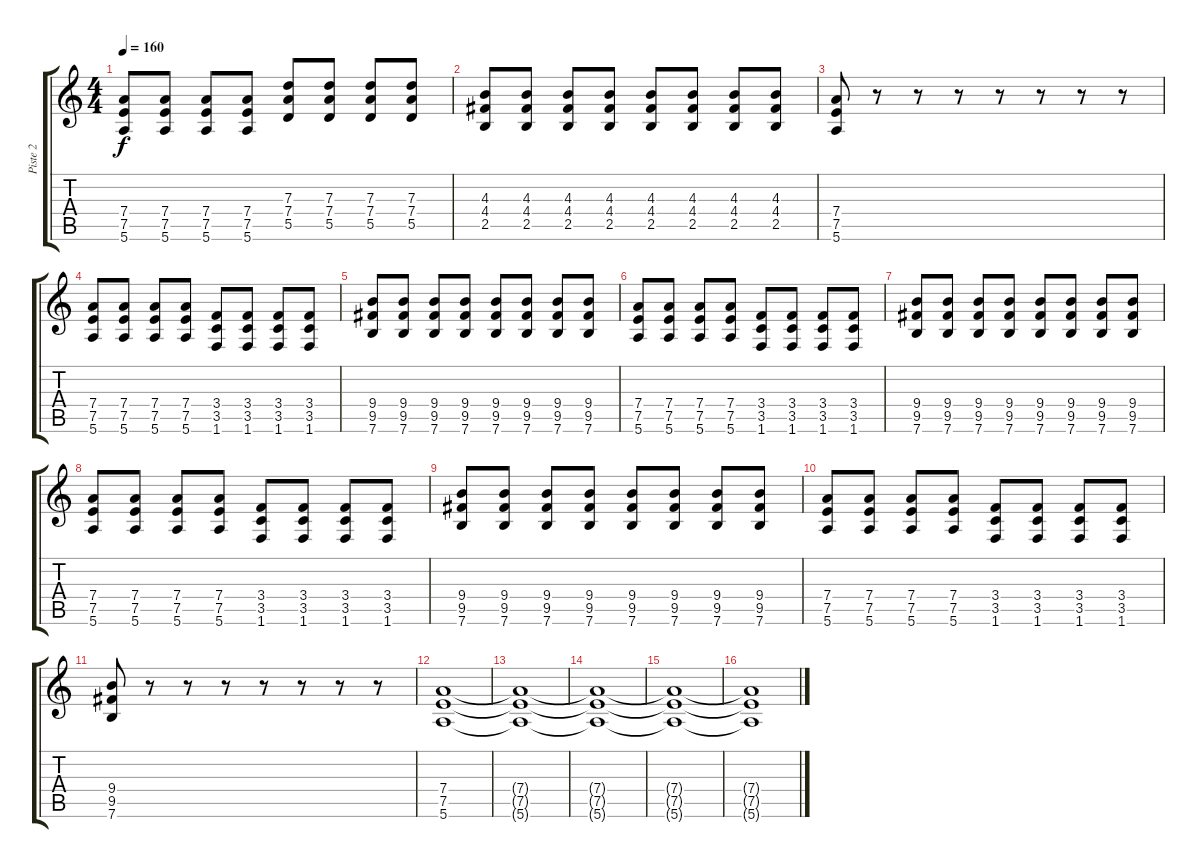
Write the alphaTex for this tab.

\track ("Piste 2" "Piste 2") {instrument overdrivenguitar}
\staff {score tabs}
\tuning (E4 B3 G3 D3 A2 E2) {hide}
\ts (4 4)
\tempo 160
\clef g2
\ks c
(7.4 7.5 5.6).8{dy f} (7.4 7.5 5.6).8 (7.4 7.5 5.6).8 (7.4 7.5 5.6).8 (7.3 7.4 5.5).8 (7.3 7.4 5.5).8 (7.3 7.4 5.5).8 (7.3 7.4 5.5).8 |
(4.3 4.4 2.5).8 (4.3 4.4 2.5).8 (4.3 4.4 2.5).8 (4.3 4.4 2.5).8 (4.3 4.4 2.5).8 (4.3 4.4 2.5).8 (4.3 4.4 2.5).8 (4.3 4.4 2.5).8 |
(7.4 7.5 5.6).8 r.8 r.8 r.8 r.8 r.8 r.8 r.8 |
(7.4 7.5 5.6).8 (7.4 7.5 5.6).8 (7.4 7.5 5.6).8 (7.4 7.5 5.6).8 (3.4 3.5 1.6).8 (3.4 3.5 1.6).8 (3.4 3.5 1.6).8 (3.4 3.5 1.6).8 |
(9.4 9.5 7.6).8 (9.4 9.5 7.6).8 (9.4 9.5 7.6).8 (9.4 9.5 7.6).8 (9.4 9.5 7.6).8 (9.4 9.5 7.6).8 (9.4 9.5 7.6).8 (9.4 9.5 7.6).8 |
(7.4 7.5 5.6).8 (7.4 7.5 5.6).8 (7.4 7.5 5.6).8 (7.4 7.5 5.6).8 (3.4 3.5 1.6).8 (3.4 3.5 1.6).8 (3.4 3.5 1.6).8 (3.4 3.5 1.6).8 |
(9.4 9.5 7.6).8 (9.4 9.5 7.6).8 (9.4 9.5 7.6).8 (9.4 9.5 7.6).8 (9.4 9.5 7.6).8 (9.4 9.5 7.6).8 (9.4 9.5 7.6).8 (9.4 9.5 7.6).8 |
(7.4 7.5 5.6).8 (7.4 7.5 5.6).8 (7.4 7.5 5.6).8 (7.4 7.5 5.6).8 (3.4 3.5 1.6).8 (3.4 3.5 1.6).8 (3.4 3.5 1.6).8 (3.4 3.5 1.6).8 |
(9.4 9.5 7.6).8 (9.4 9.5 7.6).8 (9.4 9.5 7.6).8 (9.4 9.5 7.6).8 (9.4 9.5 7.6).8 (9.4 9.5 7.6).8 (9.4 9.5 7.6).8 (9.4 9.5 7.6).8 |
(7.4 7.5 5.6).8 (7.4 7.5 5.6).8 (7.4 7.5 5.6).8 (7.4 7.5 5.6).8 (3.4 3.5 1.6).8 (3.4 3.5 1.6).8 (3.4 3.5 1.6).8 (3.4 3.5 1.6).8 |
(9.4 9.5 7.6).8 r.8 r.8 r.8 r.8 r.8 r.8 r.8 |
(7.4 7.5 5.6).1 |
(7.4{t} 7.5{t} 5.6{t}).1 |
(7.4{t} 7.5{t} 5.6{t}).1 |
(7.4{t} 7.5{t} 5.6{t}).1 |
(7.4{t} 7.5{t} 5.6{t}).1
